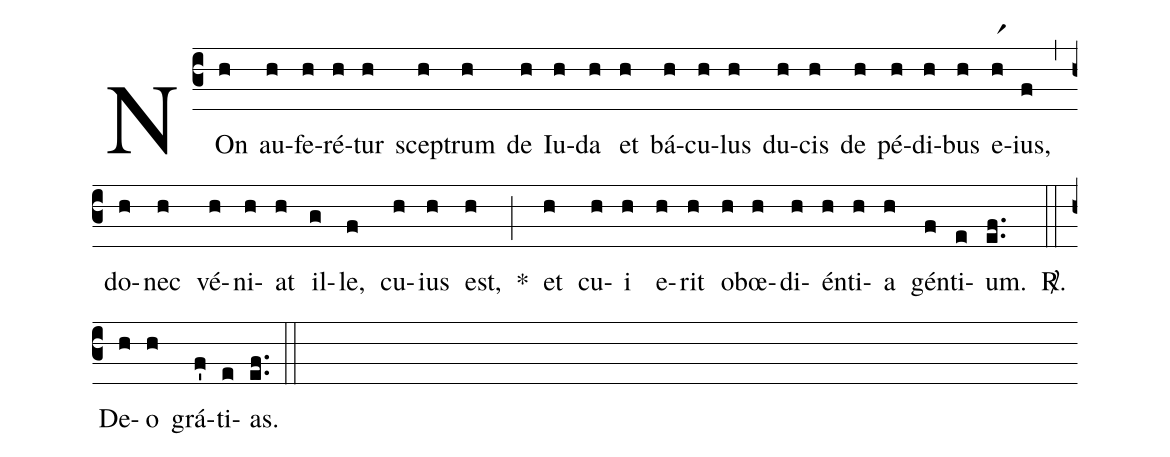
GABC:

%%
(c3)
NOn(h) au(h)fe(h)ré(h)tur(h) scep(h)trum(h) de(h) Iu(h)da(h) et(h) bá(h)cu(h)lus(h) du(h)cis(h) de(h) pé(h)di(h)bus(h) e(hr1)ius,(f) (,)
do(h)nec(h) vé(h)ni(h)at(h) il(g)le,(f) cu(h)ius(h) est,(h) *(;)
et(h) cu(h)i(h) e(h)rit(h) ob(h)œ(h)di(h)én(h)ti(h)a(h) gén(f)ti(e)um.(ef..) <sp>R/</sp>.(::)
De(h)o(h) grá(f')ti(e)as.(ef..) (::)
